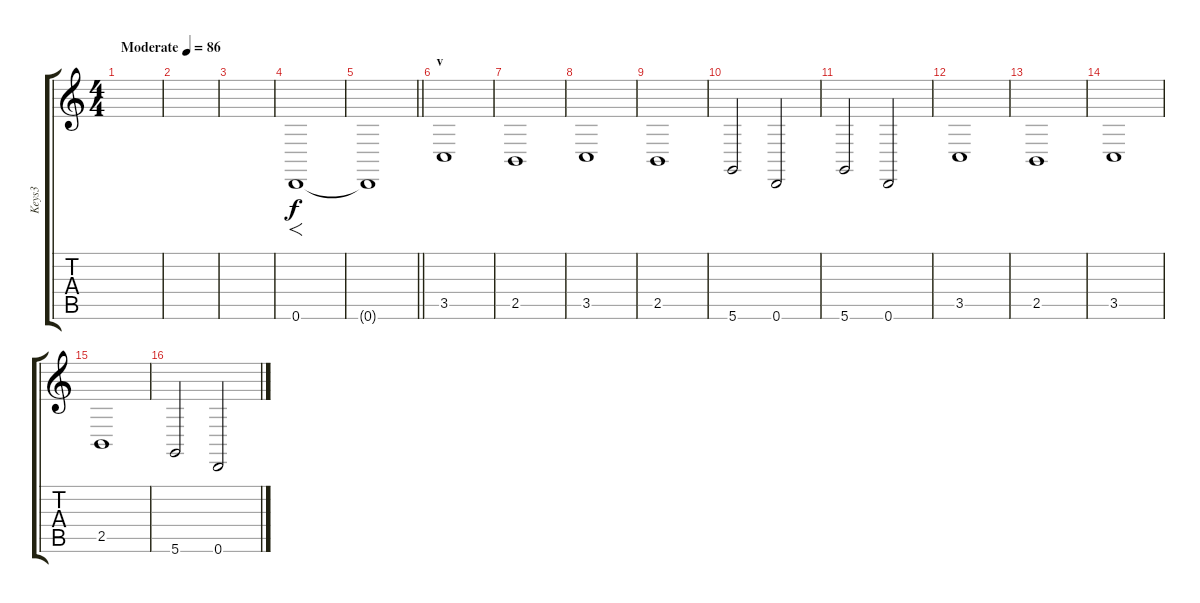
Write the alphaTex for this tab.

\track ("Keys3" "Keys3") {instrument stringensemble1}
\staff {score tabs}
\tuning (E4 B3 G3 D3 A2 D2) {hide}
\ts (4 4)
\tempo (86 "Moderate")
\clef g2
\ks c
|
|
|
0.6.1{f} |
\barLineRight lightlight
0.6{t}.1 |
\section ("" "v")
3.5.1 |
2.5.1 |
3.5.1 |
2.5.1 |
5.6.2 0.6.2 |
5.6.2 0.6.2 |
3.5.1 |
2.5.1 |
3.5.1 |
2.5.1 |
5.6.2 0.6.2
